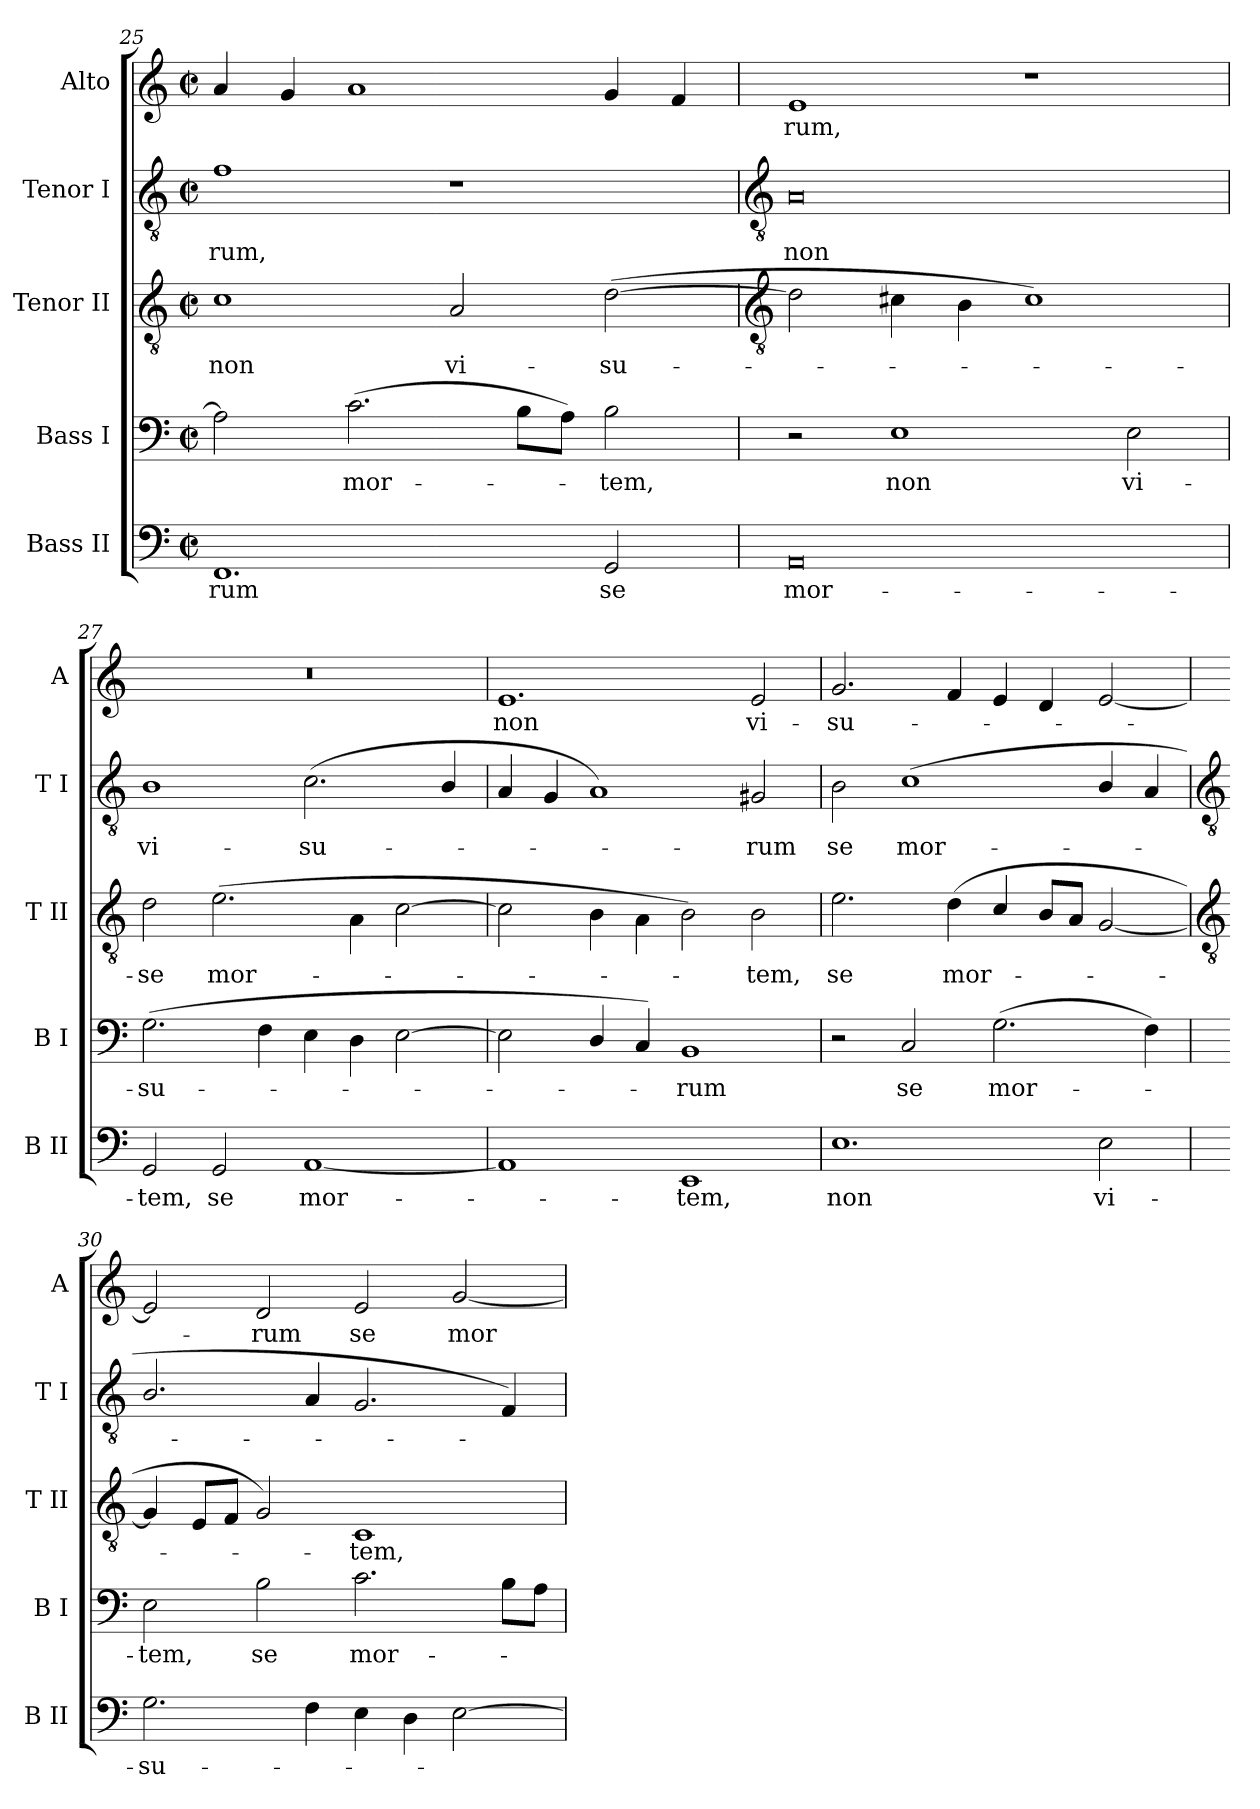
**kern	**text	**kern	**text	**kern	**text	**kern	**text	**kern	**text
*part5	*part5	*part4	*part4	*part3	*part3	*part2	*part2	*part1	*part1
*staff5	*staff5	*staff4	*staff4	*staff3	*staff3	*staff2	*staff2	*staff1	*staff1
*I"Bass II	*	*I"Bass I	*	*I"Tenor II	*	*I"Tenor I	*	*I"Alto	*
*I'B II	*	*I'B I	*	*I'T II	*	*I'T I	*	*I'A	*
*clefF4	*	*clefF4	*	*clefGv2	*	*clefGv2	*	*clefG2	*
*k[]	*	*k[]	*	*k[]	*	*k[]	*	*k[]	*
*C:	*	*C:	*	*C:	*	*C:	*	*C:	*
*M4/2	*	*M4/2	*	*M4/2	*	*M4/2	*	*M4/2	*
*met(c|)	*	*met(c|)	*	*met(c|)	*	*met(c|)	*	*met(c|)	*
=25	=25	=25	=25	=25	=25	=25	=25	=25	=25
!	!LO:LY:b	!	!	!	!LO:LY:b	!	!LO:LY:b	!	!
1.FF	-rum	2A]	.	1c	non	1f	rum,	4a	.
.	.	.	.	.	.	.	.	4g	.
!	!	!	!LO:LY:b	!	!	!	!	!	!
.	.	(>2.c	mor-	.	.	.	.	1a	.
!	!	!	!	!	!LO:LY:b	!	!	!	!
.	.	.	.	2A	vi-	1r	.	.	.
.	.	8BL	.	.	.	.	.	.	.
.	.	8AJ)	.	.	.	.	.	.	.
!	!LO:LY:b	!	!LO:LY:b	!	!LO:LY:b	!	!	!	!
2GG	se	2B	tem,	(>[2d	-su-	.	.	4g	.
.	.	.	.	.	.	.	.	4f	.
!!LO:LB:g=z
=26	=26	=26	=26	=26	=26	=26	=26	=26	=26
*	*	*	*	*clefGv2	*	*clefGv2	*	*	*
!	!LO:LY:b	!	!	!	!	!	!LO:LY:b	!	!LO:LY:b
0AA	mor-	2r	.	2d]	.	0A	non	1e	rum,
!	!	!	!LO:LY:b	!	!	!	!	!	!
.	.	1E	non	4c#X	.	.	.	.	.
.	.	.	.	4B	.	.	.	.	.
.	.	.	.	1c#)	.	.	.	1r	.
!	!	!	!LO:LY:b	!	!	!	!	!	!
.	.	2E	vi-	.	.	.	.	.	.
=27	=27	=27	=27	=27	=27	=27	=27	=27	=27
!	!LO:LY:b	!	!LO:LY:b	!	!LO:LY:b	!	!LO:LY:b	!	!
2GG	-tem,	(<2.G	-su-	2d	se	1B	vi-	0r	.
!	!LO:LY:b	!	!	!	!LO:LY:b	!	!	!	!
2GG	se	.	.	(>2.e	mor-	.	.	.	.
.	.	4F	.	.	.	.	.	.	.
!	!LO:LY:b	!	!	!	!	!	!LO:LY:b	!	!
[1AA	mor-	4E	.	.	.	(<2.c	-su-	.	.
.	.	4D	.	4A\	.	.	.	.	.
.	.	[2E	.	[2c	.	.	.	.	.
.	.	.	.	.	.	4B/	.	.	.
=28	=28	=28	=28	=28	=28	=28	=28	=28	=28
!	!	!	!	!	!	!	!	!	!LO:LY:b
1AA]	.	2E]	.	2c]	.	4A	.	1.e	non
.	.	.	.	.	.	4G	.	.	.
.	.	4D/	.	4B\	.	1A)	.	.	.
.	.	4C)	.	4A\	.	.	.	.	.
!	!LO:LY:b	!	!LO:LY:b	!	!	!	!	!	!
1EE	tem,	1BB	rum	2B)	.	.	.	.	.
!	!	!	!	!	!LO:LY:b	!	!LO:LY:b	!	!LO:LY:b
.	.	.	.	2B	tem,	2G#X	rum	2e	vi-
=29	=29	=29	=29	=29	=29	=29	=29	=29	=29
!	!LO:LY:b	!	!	!	!LO:LY:b	!	!LO:LY:b	!	!LO:LY:b
1.E	non	2r	.	2.e	se	2B	se	2.g	-su-
!	!	!	!LO:LY:b	!	!	!	!LO:LY:b	!	!
.	.	2C	se	.	.	(<1c	mor-	.	.
!	!	!	!	!	!LO:LY:b	!	!	!	!
.	.	.	.	(<4d	mor-	.	.	4f	.
!	!	!	!LO:LY:b	!	!	!	!	!	!
.	.	(>2.G	mor-	4c/	.	.	.	4e	.
.	.	.	.	8BL	.	.	.	4d	.
.	.	.	.	8AJ	.	.	.	.	.
!	!LO:LY:b	!	!	!	!	!	!	!	!
2E	vi-	.	.	[2G	.	4B/	.	[2e	.
.	.	4F)	.	.	.	4A	.	.	.
!!LO:LB:g=z
=30	=30	=30	=30	=30	=30	=30	=30	=30	=30
*	*	*	*	*clefGv2	*	*clefGv2	*	*	*
!	!LO:LY:b	!	!LO:LY:b	!	!	!	!	!	!
2.G	-su-	2E	tem,	4G]	.	2.B/	.	2e]	.
.	.	.	.	8EL	.	.	.	.	.
.	.	.	.	8FJ	.	.	.	.	.
!	!	!	!LO:LY:b	!	!	!	!	!	!LO:LY:b
.	.	2B	se	2G)	.	.	.	2d	rum
4F	.	.	.	.	.	4A	.	.	.
!	!	!	!LO:LY:b	!	!LO:LY:b	!	!	!	!LO:LY:b
4E	.	2.c	mor-	1C	tem,	2.G	.	2e	se
4D	.	.	.	.	.	.	.	.	.
!	!	!	!	!	!	!	!	!	!LO:LY:b
[2E	.	.	.	.	.	.	.	[2g	mor-
.	.	8BL	.	.	.	4F)	.	.	.
.	.	8AJ	.	.	.	.	.	.	.
=	=	=	=	=	=	=	=	=	=
*-	*-	*-	*-	*-	*-	*-	*-	*-	*-
